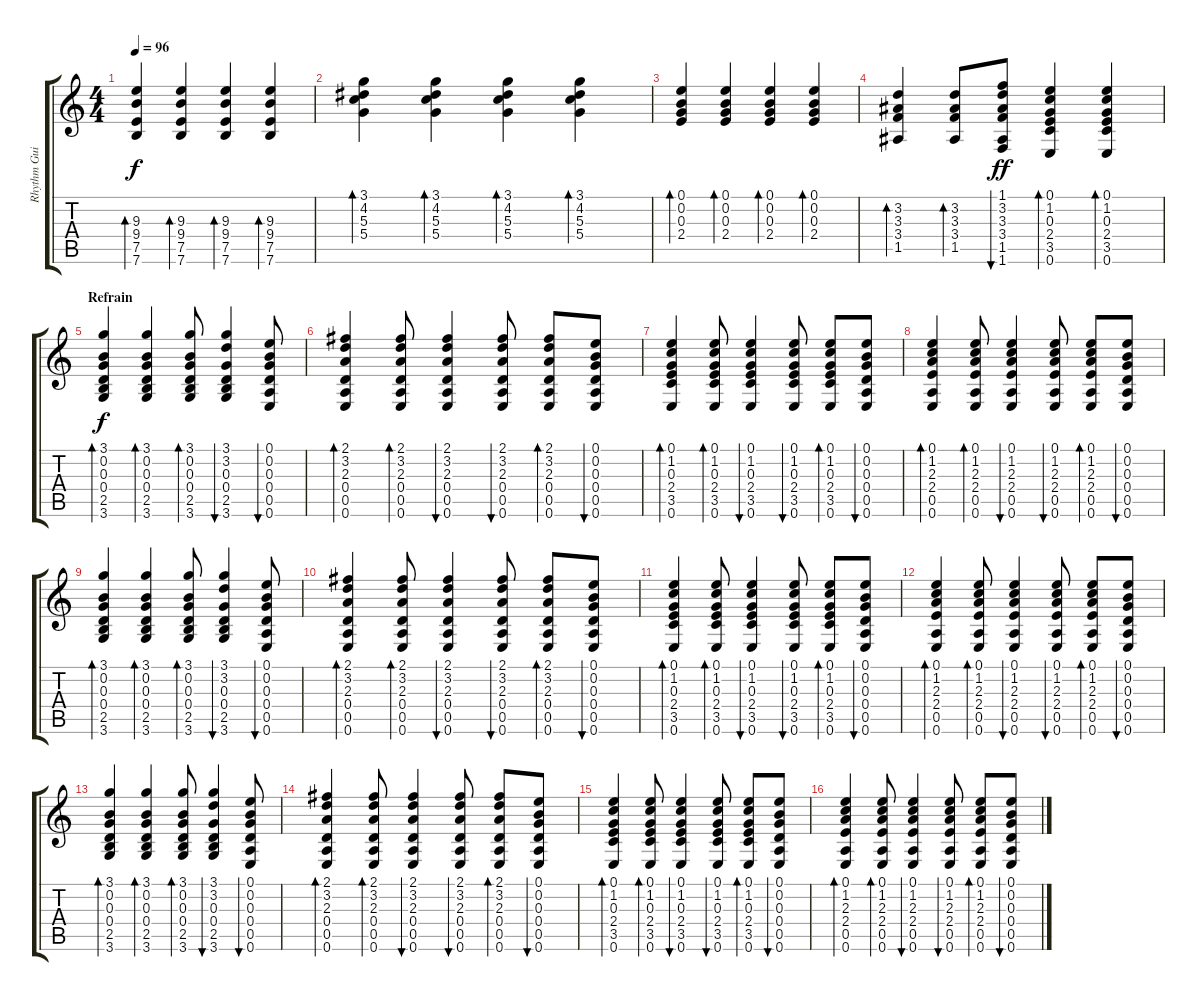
\track ("Rhythm Guitar" "Rhythm Gui") {instrument acousticguitarsteel}
\staff {score tabs}
\tuning (E4 B3 G3 D3 A2 E2) {hide}
\ts (4 4)
\tempo 96
\clef g2
\ks c
(9.3 9.4 7.5 7.6).4{bd 60 dy f} (9.3 9.4 7.5 7.6).4{bd 60} (9.3 9.4 7.5 7.6).4{bd 60} (9.3 9.4 7.5 7.6).4{bd 60} |
(3.1 4.2 5.3 5.4).4{bd 60} (3.1 4.2 5.3 5.4).4{bd 60} (3.1 4.2 5.3 5.4).4{bd 60} (3.1 4.2 5.3 5.4).4{bd 60} |
(0.1 0.2 0.3 2.4).4{bd 60} (0.1 0.2 0.3 2.4).4{bd 60} (0.1 0.2 0.3 2.4).4{bd 60} (0.1 0.2 0.3 2.4).4{bd 60} |
(3.2 3.3 3.4 1.5).4{bd 60} (3.2 3.3 3.4 1.5).8{bd 60} (1.1 3.2 3.3 3.4 1.5 1.6).8{bu 60 dy ff} (0.1 1.2 0.3 2.4 3.5 0.6).4{bd 60} (0.1 1.2 0.3 2.4 3.5 0.6).4{bd 60} |
\section ("" "Refrain")
(3.1 0.2 0.3 0.4 2.5 3.6).4{bd 60 dy f} (3.1 0.2 0.3 0.4 2.5 3.6).4{bd 60} (3.1 0.2 0.3 0.4 2.5 3.6).8{bd 60} (3.1 3.2 0.3 0.4 2.5 3.6).4{bu 60} (0.1 0.2 0.3 0.4 0.5 0.6).8{bu 60} |
(2.1 3.2 2.3 0.4 0.5 0.6).4{bd 60} (2.1 3.2 2.3 0.4 0.5 0.6).8{bd 60} (2.1 3.2 2.3 0.4 0.5 0.6).4{bu 60} (2.1 3.2 2.3 0.4 0.5 0.6).8{bu 60} (2.1 3.2 2.3 0.4 0.5 0.6).8{bd 60} (0.1 0.2 0.3 0.4 0.5 0.6).8{bu 60} |
(0.1 1.2 0.3 2.4 3.5 0.6).4{bd 60} (0.1 1.2 0.3 2.4 3.5 0.6).8{bd 60} (0.1 1.2 0.3 2.4 3.5 0.6).4{bu 60} (0.1 1.2 0.3 2.4 3.5 0.6).8{bu 60} (0.1 1.2 0.3 2.4 3.5 0.6).8{bd 60} (0.1 0.2 0.3 0.4 0.5 0.6).8{bu 60} |
(0.1 1.2 2.3 2.4 0.5 0.6).4{bd 60} (0.1 1.2 2.3 2.4 0.5 0.6).8{bd 60} (0.1 1.2 2.3 2.4 0.5 0.6).4{bu 60} (0.1 1.2 2.3 2.4 0.5 0.6).8{bu 60} (0.1 1.2 2.3 2.4 0.5 0.6).8{bd 60} (0.1 0.2 0.3 0.4 0.5 0.6).8{bu 60} |
(3.1 0.2 0.3 0.4 2.5 3.6).4{bd 60} (3.1 0.2 0.3 0.4 2.5 3.6).4{bd 60} (3.1 0.2 0.3 0.4 2.5 3.6).8{bd 60} (3.1 3.2 0.3 0.4 2.5 3.6).4{bu 60} (0.1 0.2 0.3 0.4 0.5 0.6).8{bu 60} |
(2.1 3.2 2.3 0.4 0.5 0.6).4{bd 60} (2.1 3.2 2.3 0.4 0.5 0.6).8{bd 60} (2.1 3.2 2.3 0.4 0.5 0.6).4{bu 60} (2.1 3.2 2.3 0.4 0.5 0.6).8{bu 60} (2.1 3.2 2.3 0.4 0.5 0.6).8{bd 60} (0.1 0.2 0.3 0.4 0.5 0.6).8{bu 60} |
(0.1 1.2 0.3 2.4 3.5 0.6).4{bd 60} (0.1 1.2 0.3 2.4 3.5 0.6).8{bd 60} (0.1 1.2 0.3 2.4 3.5 0.6).4{bu 60} (0.1 1.2 0.3 2.4 3.5 0.6).8{bu 60} (0.1 1.2 0.3 2.4 3.5 0.6).8{bd 60} (0.1 0.2 0.3 0.4 0.5 0.6).8{bu 60} |
(0.1 1.2 2.3 2.4 0.5 0.6).4{bd 60} (0.1 1.2 2.3 2.4 0.5 0.6).8{bd 60} (0.1 1.2 2.3 2.4 0.5 0.6).4{bu 60} (0.1 1.2 2.3 2.4 0.5 0.6).8{bu 60} (0.1 1.2 2.3 2.4 0.5 0.6).8{bd 60} (0.1 0.2 0.3 0.4 0.5 0.6).8{bu 60} |
(3.1 0.2 0.3 0.4 2.5 3.6).4{bd 60} (3.1 0.2 0.3 0.4 2.5 3.6).4{bd 60} (3.1 0.2 0.3 0.4 2.5 3.6).8{bd 60} (3.1 3.2 0.3 0.4 2.5 3.6).4{bu 60} (0.1 0.2 0.3 0.4 0.5 0.6).8{bu 60} |
(2.1 3.2 2.3 0.4 0.5 0.6).4{bd 60} (2.1 3.2 2.3 0.4 0.5 0.6).8{bd 60} (2.1 3.2 2.3 0.4 0.5 0.6).4{bu 60} (2.1 3.2 2.3 0.4 0.5 0.6).8{bu 60} (2.1 3.2 2.3 0.4 0.5 0.6).8{bd 60} (0.1 0.2 0.3 0.4 0.5 0.6).8{bu 60} |
(0.1 1.2 0.3 2.4 3.5 0.6).4{bd 60} (0.1 1.2 0.3 2.4 3.5 0.6).8{bd 60} (0.1 1.2 0.3 2.4 3.5 0.6).4{bu 60} (0.1 1.2 0.3 2.4 3.5 0.6).8{bu 60} (0.1 1.2 0.3 2.4 3.5 0.6).8{bd 60} (0.1 0.2 0.3 0.4 0.5 0.6).8{bu 60} |
(0.1 1.2 2.3 2.4 0.5 0.6).4{bd 60} (0.1 1.2 2.3 2.4 0.5 0.6).8{bd 60} (0.1 1.2 2.3 2.4 0.5 0.6).4{bu 60} (0.1 1.2 2.3 2.4 0.5 0.6).8{bu 60} (0.1 1.2 2.3 2.4 0.5 0.6).8{bd 60} (0.1 0.2 0.3 0.4 0.5 0.6).8{bu 60}
